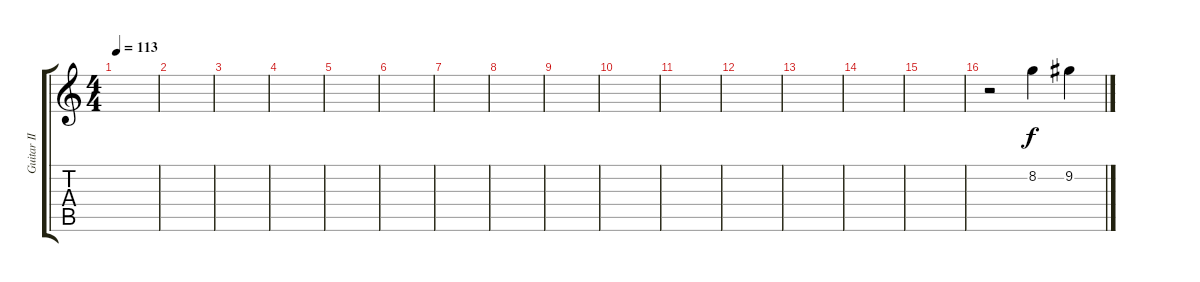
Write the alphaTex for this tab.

\track ("Guitar II" "Guitar II") {instrument overdrivenguitar}
\staff {score tabs}
\tuning (E4 B3 G3 D3 A2 E2) {hide}
\ts (4 4)
\tempo 113
\clef g2
\ks c
|
|
|
|
|
|
|
|
|
|
|
|
|
|
|
r.2{volume 13 instrument overdrivenguitar} 8.2.4 9.2.4
